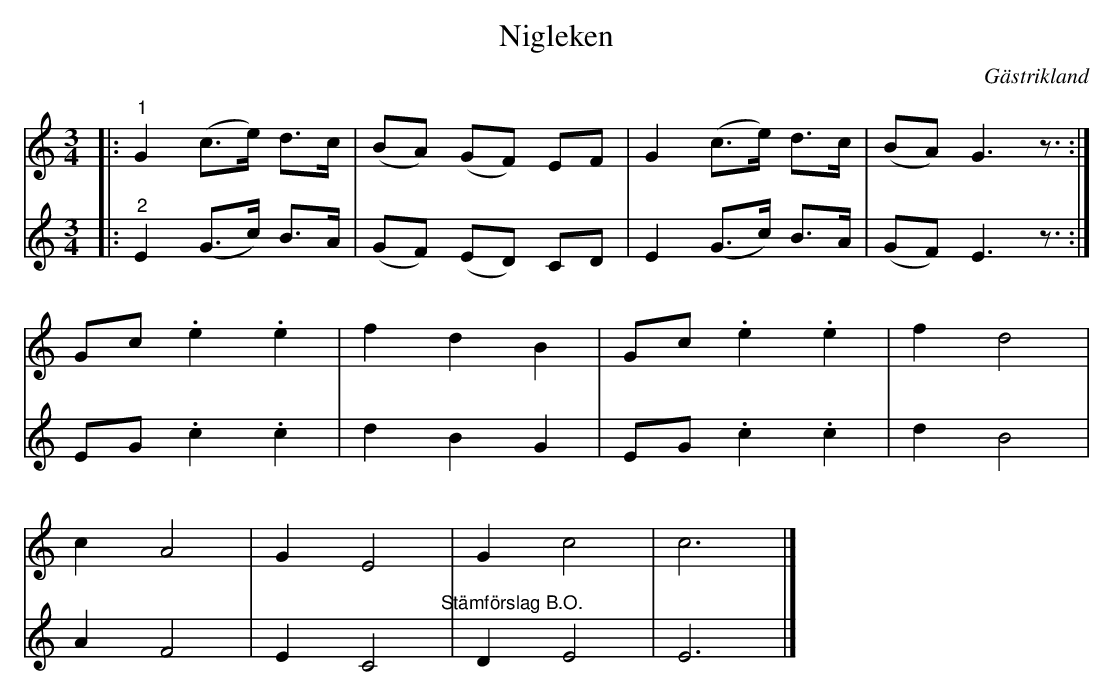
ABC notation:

X:1
T:Nigleken
O:Gästrikland
L:1/8
M:3/4
K:C
V:1
|:"^1" G2 (c>e) d>c | (BA) (GF) EF | G2 (c>e) d>c | (BA) G3 z3/2 :|
Gc .e2 .e2 | f2 d2 B2 | Gc .e2 .e2 | f2 d4 |
c2 A4 | G2 E4 | G2 c4 | c6 |]
V:2
|:"^2" E2 (G>c) B>A | (GF) (ED) CD | E2 (G>c) B>A | (GF) E3 z3/2 :|
EG .c2 .c2 | d2 B2 G2 | EG .c2 .c2 | d2 B4 |
A2 F4 | E2 C4"^Stämförslag B.O." | D2 E4 | E6 |]
